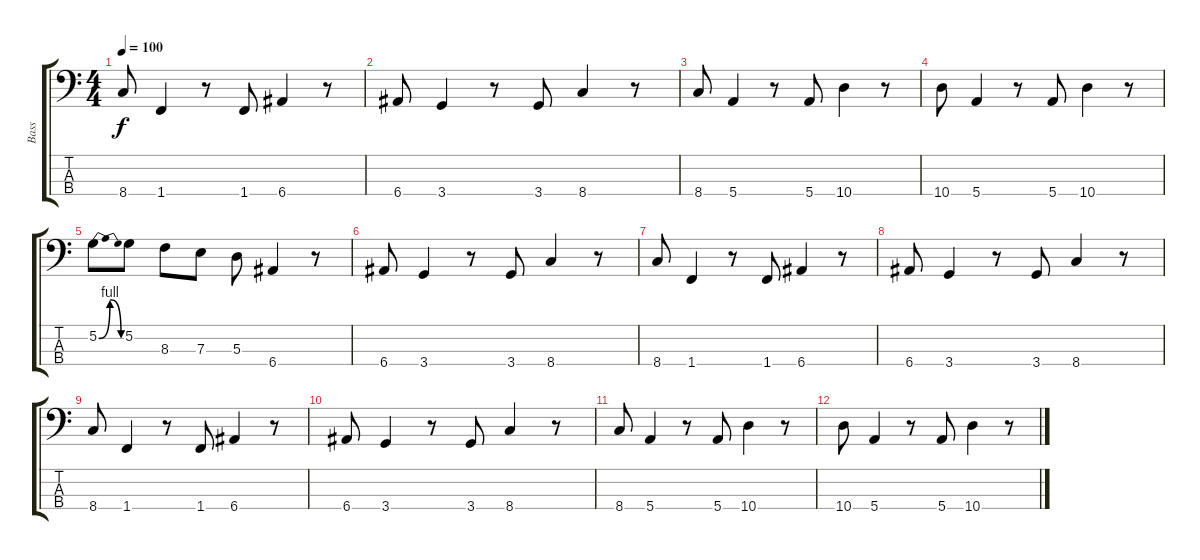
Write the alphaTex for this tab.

\track ("Bass" "Bass") {instrument electricbassfinger}
\staff {score tabs}
\tuning (G2 D2 A1 E1) {hide}
\ts (4 4)
\tempo 100
\clef f4
\ks c
8.4.8{dy f} 1.4.4 r.8 1.4.8 6.4.4 r.8 |
6.4.8 3.4.4 r.8 3.4.8 8.4.4 r.8 |
8.4.8 5.4.4 r.8 5.4.8 10.4.4 r.8 |
10.4.8 5.4.4 r.8 5.4.8 10.4.4 r.8 |
5.2{be (bendrelease 0 0 30 4 45 4 60 0)}.8 5.2.8 8.3.8 7.3.8 5.3.8 6.4.4 r.8 |
6.4.8{volume 14} 3.4.4 r.8 3.4.8 8.4.4 r.8 |
8.4.8{volume 12} 1.4.4 r.8 1.4.8 6.4.4 r.8 |
6.4.8{volume 10} 3.4.4 r.8 3.4.8 8.4.4 r.8 |
8.4.8{volume 8} 1.4.4 r.8 1.4.8 6.4.4 r.8 |
6.4.8{volume 6} 3.4.4 r.8 3.4.8 8.4.4 r.8 |
8.4.8{volume 3} 5.4.4 r.8 5.4.8 10.4.4 r.8 |
10.4.8{volume 1} 5.4.4 r.8 5.4.8 10.4.4 r.8
